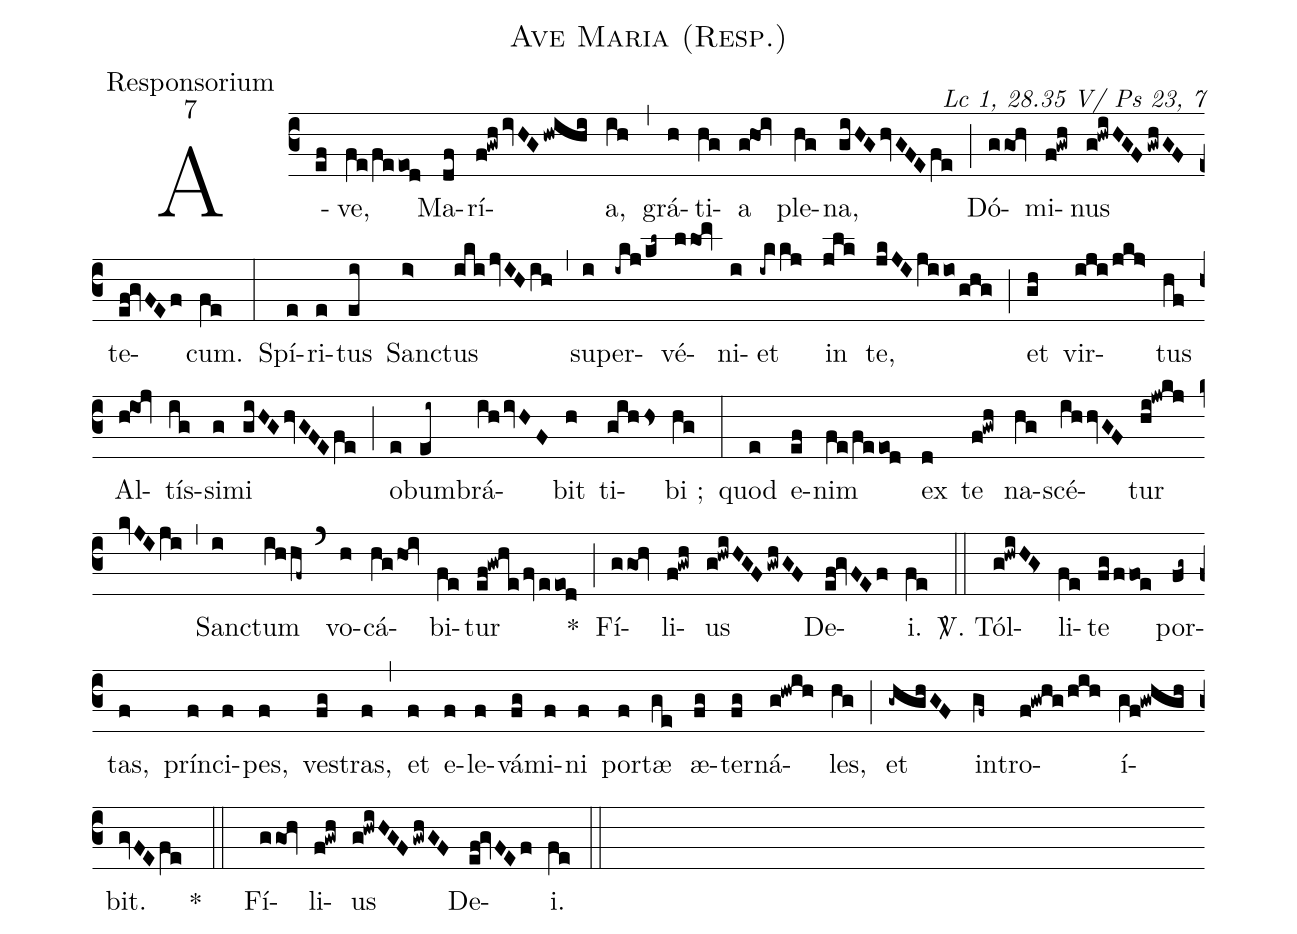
name:Ave Maria (Resp.);
office-part:Responsorium;
mode:7;
commentary:Lc 1, 28.35 V/ Ps 23, 7;
%%
(c3)A(ef)ve,(fe/feeod) Ma(df)rí(f!gwhivHG/hwihi)a,(ih) (,) grá(h)ti(hg)a(g!hoi) ple(hg)na,(giHGhvGFEfe) (;) Dó(ggoh)mi(f!gwh)nus(g!hwiHGF/gwhGF) te(ef!gvFEf)cum.(fe) (:) Spí(e)ri(e)tus(ei) Sanc(i>)tus(ikijvIHih) (,) su(i)per(-ikj/kl~)vé(llom)ni(i)et(-ikkj) in(jlk) te,(jkJIjiio/ghg) (;) et(gh) vir(iji/jkj>)tus(hf) Al(h!ioj)tís(ig)si(g)mi(giHGhvGFEfe) (;) ob(e)um(ei~)brá(ih/ivHF)bit(h) ti(gihhs)bi ;(hg) (:) quod(e) e(ef)nim(fe/feeod) ex(d) te(f!gwh) na(hg)scé(ihhvGF)tur(hi!jwkj/kvJIji) (,) Sanc(i)tum(ihhf~) (`) vo(h)cá(hghoi)bi(fe)tur(ef!gwhe/fv/eeod) *(;) Fí(ggoh)li(f!gwh)us(g!hwiHGF/gwhGF) De(ef!gvFEf)i.(fe) (::)

<sp>V/</sp>. Tól(g!hwiHG>)li(fe)te(fg/ffoe) por(fg~)tas,(f) prín(f)ci(f)pes,(f) ves(fg)tras,(f) (,)
et(f) e(f)le(f)vá(fg)mi(f)ni(f) por(f)tæ(ge) æ(fg)ter(fg)ná(g!hwih)les,(hg) (;)
et(-ghghGF) in(gf~)tro(f!gwhg/hih)í(gf!gwhgh)bit.(gvFEfe ::)
*() Fí(ggoh)li(f!gwh)us(g!hwiHGF/gwhGF) De(ef!gvFEf)i.(fe) (::)
